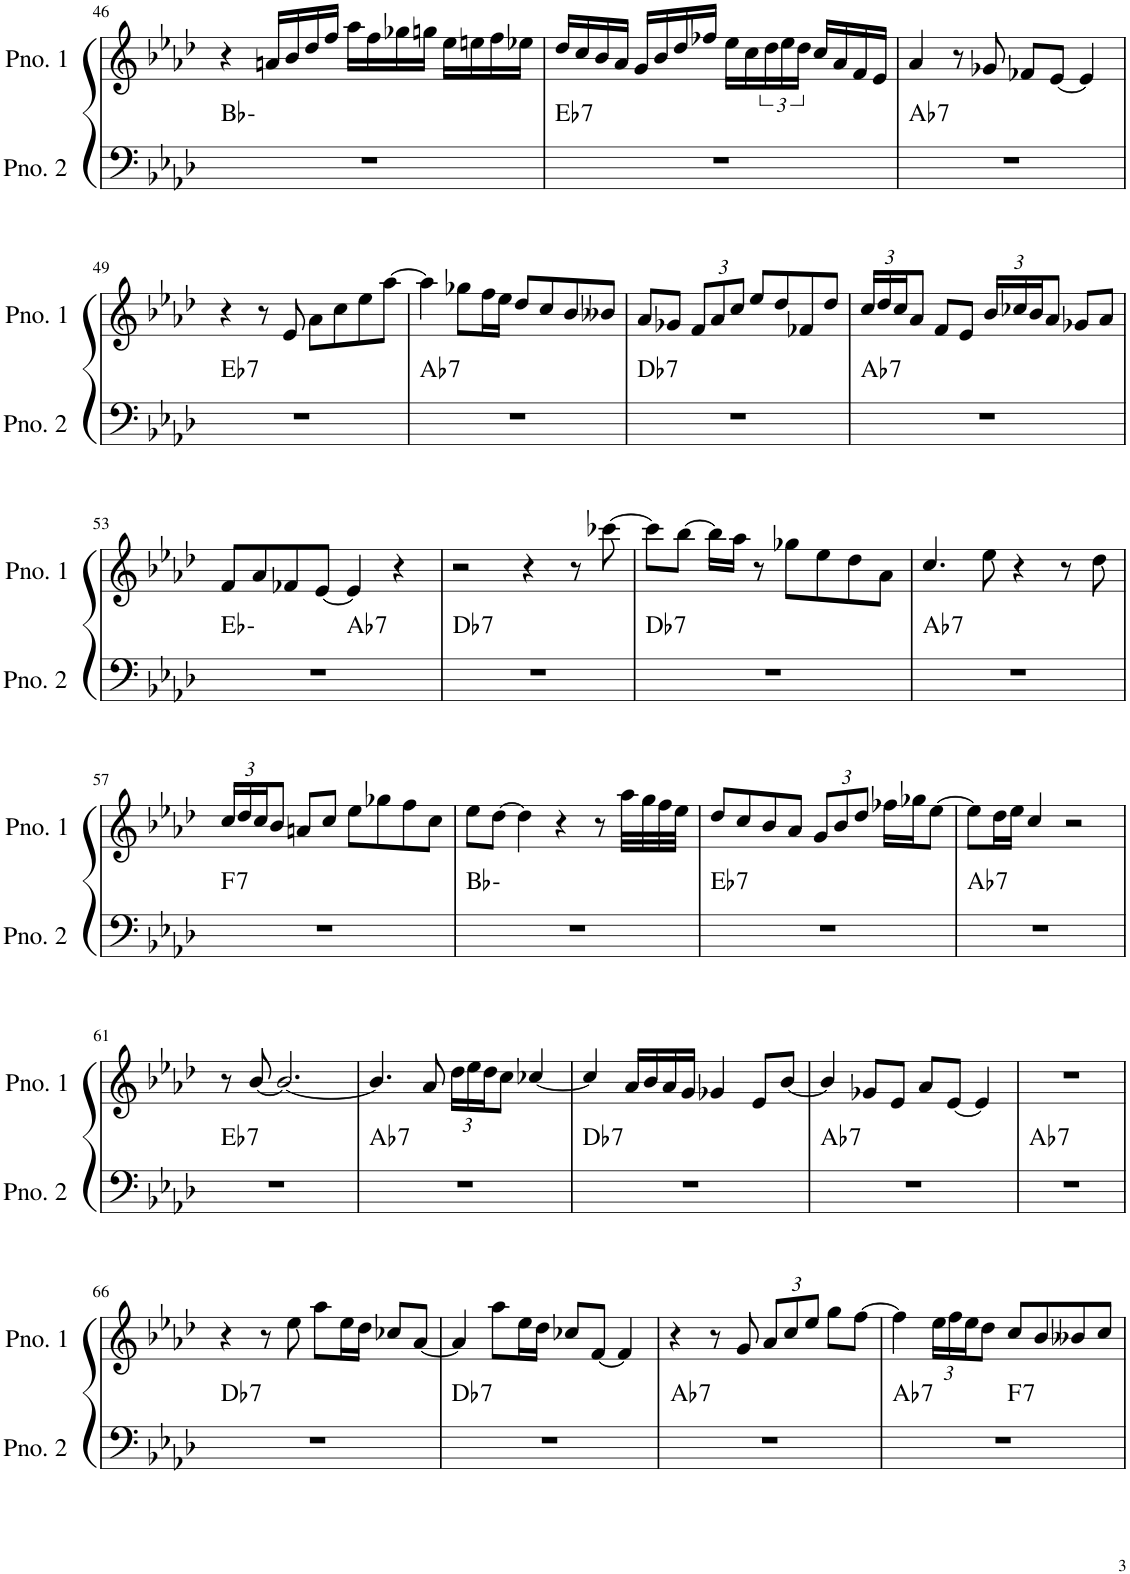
**kern	**harte	**kern
*part2	*part2	*part1
*staff2	*	*staff1
*I"ピアノ 2	*	*I"ピアノ 1
!!LO:PB:g=z
*clefF4	*	*clefG2
*k[b-e-a-d-]	*	*k[b-e-a-d-]
*M4/4	*	*M4/4
=46	=46	=46
1r	Bb:min	4r
.	.	16an/LL
.	.	16b-/
.	.	16dd-/
.	.	16ff/JJ
.	.	16aa-\LL
.	.	16ff\
.	.	16gg-X\
.	.	16ggn\JJ
.	.	16ee-\LL
.	.	16een\
.	.	16ff\
.	.	16ee-X\JJ
=47	=47	=47
!	!LO:H:kt=7	!
1r	Eb:7	16dd-/LL
.	.	16cc/
.	.	16b-/
.	.	16a-/JJ
.	.	16g/LL
.	.	16b-/
.	.	16dd-/
.	.	16ff-X/JJ
.	.	16ee-\LL
.	.	16cc\
.	.	24dd-\
.	.	24ee-\
.	.	24dd-\JJ
.	.	16cc/LL
.	.	16a-/
.	.	16f/
.	.	16e-/JJ
=48	=48	=48
!	!LO:H:kt=7	!
1r	Ab:7	4a-/
.	.	8r
.	.	8g-X/
.	.	8f-X/L
.	.	[8e-/J
.	.	4e-/]
!!LO:LB:g=z
=49	=49	=49
!	!LO:H:kt=7	!
1r	Eb:7	4r
.	.	8r
.	.	8e-/
.	.	8a-\L
.	.	8cc\
.	.	8ee-\
.	.	[8aa-\J
=50	=50	=50
!	!LO:H:kt=7	!
1r	Ab:7	4aa-\]
.	.	8gg-X\L
.	.	16ff\L
.	.	16ee-\JJ
.	.	8dd-/L
.	.	8cc/
.	.	8b-/
.	.	8b--X/J
=51	=51	=51
!	!LO:H:kt=7	!
1r	Db:7	8a-/L
.	.	8g-X/J
*	*	*Xbrackettup
.	.	12f/L
.	.	12a-/
.	.	12cc/J
.	.	8ee-/L
.	.	8dd-/
.	.	8f-X/
.	.	8dd-/J
=52	=52	=52
!	!LO:H:kt=7	!
1r	Ab:7	24cc/LL
.	.	24dd-/
.	.	24cc/J
.	.	8a-/J
.	.	8f/L
.	.	8e-/J
.	.	24b-/LL
.	.	24cc-X/
.	.	24b-/J
.	.	8a-/J
.	.	8g-X/L
.	.	8a-/J
!!LO:LB:g=z
=53	=53	=53
*^	*	*
1r	2ryy	Eb:min	8f/L
.	.	.	8a-/
.	.	.	8f-X/
.	.	.	[8e-/J
!	!	!LO:H:kt=7	!
.	2ryy	Ab:7	4e-/]
.	.	.	4r
=54	=54	=54	=54
!	!	!LO:H:kt=7	!
*v	*v	*	*
1r	Db:7	2r
.	.	4r
.	.	8r
.	.	[8ccc-X\
=55	=55	=55
!	!LO:H:kt=7	!
1r	Db:7	8ccc-\L]
.	.	[8bb-\J
.	.	16bb-\LL]
.	.	16aa-\JJ
.	.	8r
.	.	8gg-X\L
.	.	8ee-\
.	.	8dd-\
.	.	8a-\J
=56	=56	=56
!	!LO:H:kt=7	!
1r	Ab:7	4.cc/
.	.	8ee-\
.	.	4r
.	.	8r
.	.	8dd-\
!!LO:LB:g=z
=57	=57	=57
!	!LO:H:kt=7	!
1r	F:7	24cc/LL
.	.	24dd-/
.	.	24cc/J
.	.	8b-/J
.	.	8an/L
.	.	8cc/J
.	.	8ee-\L
.	.	8gg-X\
.	.	8ff\
.	.	8cc\J
=58	=58	=58
1r	Bb:min	8ee-\L
.	.	[8dd-\J
.	.	4dd-\]
.	.	4r
.	.	8r
.	.	32aa-\LLL
.	.	32gg\
.	.	32ff\
.	.	32ee-\JJJ
=59	=59	=59
!	!LO:H:kt=7	!
1r	Eb:7	8dd-/L
.	.	8cc/
.	.	8b-/
.	.	8a-/J
.	.	12g/L
.	.	12b-/
.	.	12dd-/J
.	.	16ff-X\LL
.	.	16gg-X\J
.	.	[8ee-\J
=60	=60	=60
!	!LO:H:kt=7	!
1r	Ab:7	8ee-\L]
.	.	16dd-\L
.	.	16ee-\JJ
.	.	4cc/
.	.	2r
!!LO:LB:g=z
=61	=61	=61
!	!LO:H:kt=7	!
1r	Eb:7	8r
.	.	[8b-/
.	.	2.b-/_
=62	=62	=62
!	!LO:H:kt=7	!
1r	Ab:7	4.b-/]
.	.	8a-/
.	.	24dd-\LL
.	.	24ee-\
.	.	24dd-\J
.	.	8cc\J
.	.	[4cc-X/
=63	=63	=63
!	!LO:H:kt=7	!
1r	Db:7	4cc-/]
.	.	16a-/LL
.	.	16b-/
.	.	16a-/
.	.	16g/JJ
.	.	4g-X/
.	.	8e-/L
.	.	[8b-/J
=64	=64	=64
!	!LO:H:kt=7	!
1r	Ab:7	4b-/]
.	.	8g-X/L
.	.	8e-/J
.	.	8a-/L
.	.	[8e-/J
.	.	4e-/]
=65	=65	=65
!	!LO:H:kt=7	!
1r	Ab:7	1r
!!LO:LB:g=z
=66	=66	=66
!	!LO:H:kt=7	!
1r	Db:7	4r
.	.	8r
.	.	8ee-\
.	.	8aa-\L
.	.	16ee-\L
.	.	16dd-\JJ
.	.	8cc-X/L
.	.	[8a-/J
=67	=67	=67
!	!LO:H:kt=7	!
1r	Db:7	4a-/]
.	.	8aa-\L
.	.	16ee-\L
.	.	16dd-\JJ
.	.	8cc-X/L
.	.	[8f/J
.	.	4f/]
=68	=68	=68
!	!LO:H:kt=7	!
1r	Ab:7	4r
.	.	8r
.	.	8g/
.	.	12a-/L
.	.	12cc/
.	.	12ee-/J
.	.	8gg\L
.	.	[8ff\J
=69	=69	=69
!	!LO:H:kt=7	!
*^	*	*
1r	2ryy	Ab:7	4ff\]
.	.	.	24ee-\LL
.	.	.	24ff\
.	.	.	24ee-\J
.	.	.	8dd-\J
!	!	!LO:H:kt=7	!
.	2ryy	F:7	8cc/L
.	.	.	8b-/
.	.	.	8b--X/
.	.	.	8cc/J
*v	*v	*	*
=	=	=
*-	*-	*-
